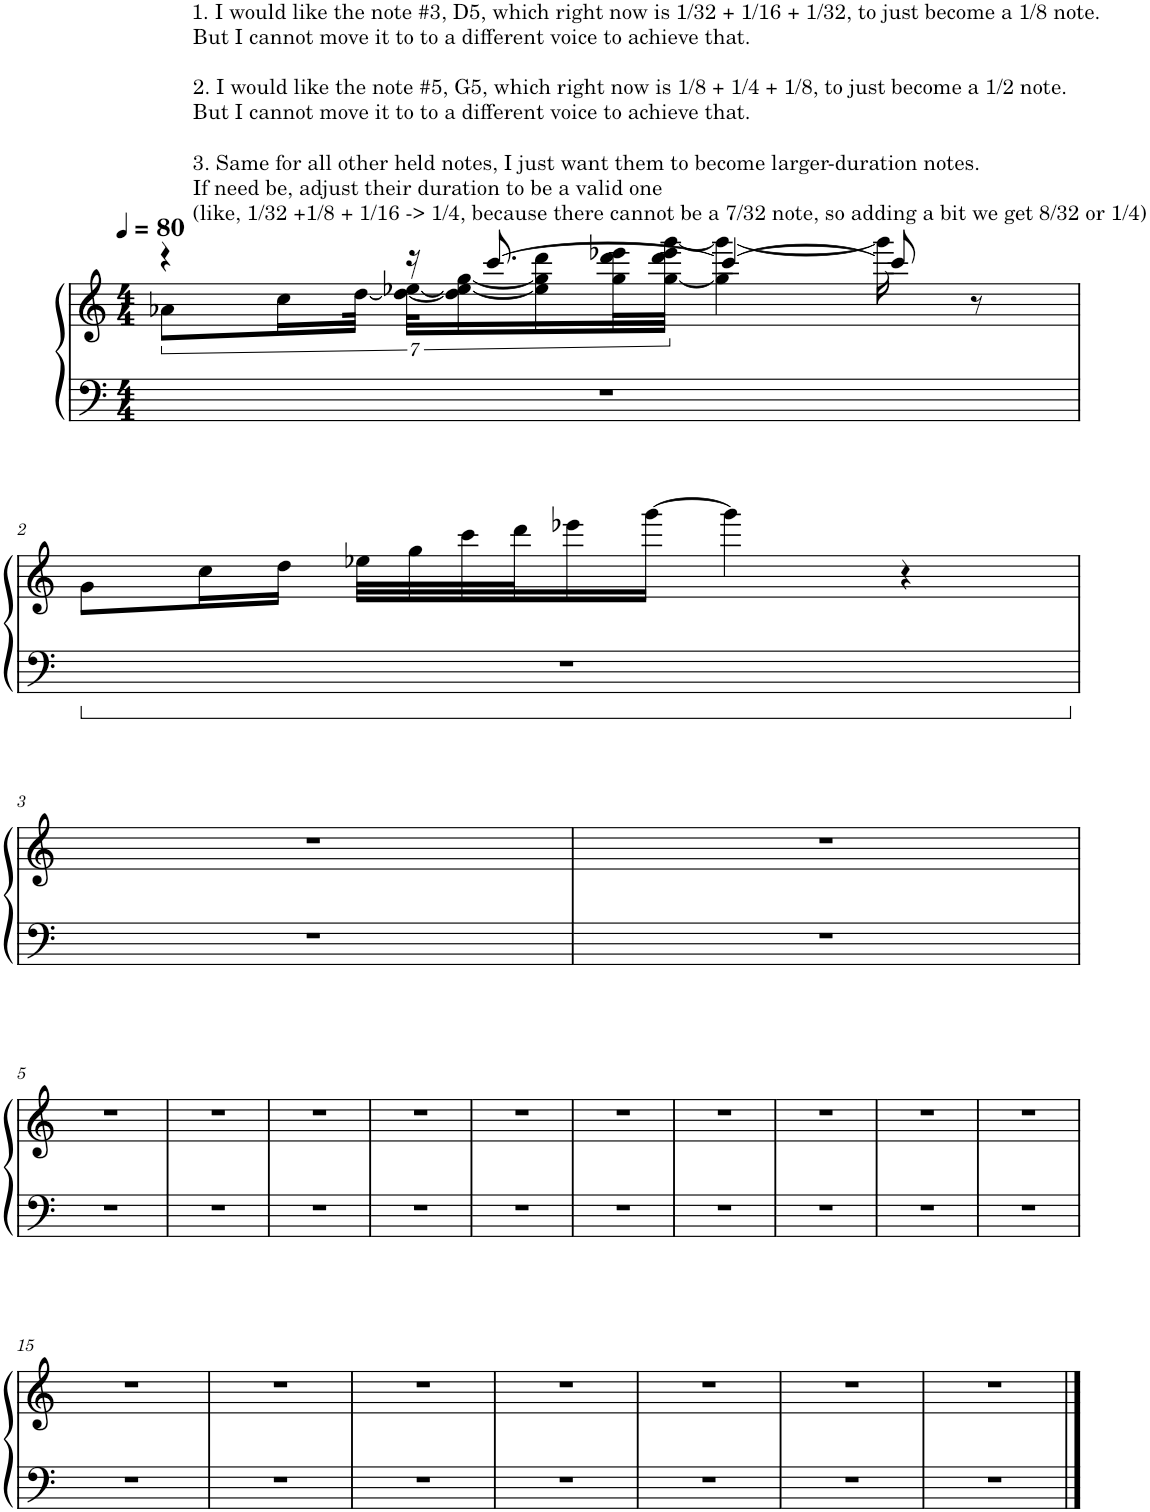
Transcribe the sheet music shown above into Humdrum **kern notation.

**kern	**kern
*part1	*part1
*staff2	*staff1
*I"Piano	*
*I'Pno.	*
*clefF4	*clefG2
*k[]	*k[]
*M4/4	*M4/4
*MM80	*MM80
=1	=1
*	*^
1r	4r	7a-X\L
.	.	14cc\L
!	!	!LO:TX:a:t=1. I would like the note #3, D5, which right now is 1/32 + 1/16 + 1/32, to just become a 1/8 note.
!	!	!LO:TX:a:t=But I cannot move it to to a different voice to achieve that.
!	!	!LO:TX:a:t=2. I would like the note #5, G5, which right now is 1/8 + 1/4 + 1/8, to just become a 1/2 note.
!	!	!LO:TX:a:t=But I cannot move it to to a different voice to achieve that.
!	!	!LO:TX:a:t=3. Same for all other held notes, I just want them to become larger-duration notes.
!	!	!LO:TX:a:t=If need be, adjust their duration to be a valid one
!	!	!LO:TX:a:t=(like, 1/32 +1/8 + 1/16 -> 1/4, because there cannot be a 7/32 note, so adding a bit we get 8/32 or 1/4)
.	.	[28dd\JJk
.	16r	28dd\_ [28ee-X\KLL
.	.	14dd\] 14ee-\_ [14gg\
.	[8.ccc/	.
.	.	14ee-\] 14gg\] 14ddd\
.	.	28gg\ 28ddd\ 28eee-X\L
.	.	[28gg\ 28ddd\ 28eee-\ [28ggg\JJJ
.	4ccc/_	4gg\] 4ggg\_
.	8ccc/]	16ggg\]
.	.	8.ryy
.	8r	.
*	*v	*v
!!LO:LB:g=z
=2	=2
1r	8g\L
.	16cc\L
.	16dd\JJ
.	32ee-X\LLL
.	32gg\
.	32ccc\
.	32ddd\J
.	16eee-X\
.	[16ggg\JJ
.	4ggg\]
.	4r
!!LO:LB:g=z
=3	=3
1r	1r
=4	=4
1r	1r
!!LO:LB:g=z
=5	=5
1r	1r
=6	=6
1r	1r
=7	=7
1r	1r
=8	=8
1r	1r
=9	=9
1r	1r
=10	=10
1r	1r
=11	=11
1r	1r
=12	=12
1r	1r
=13	=13
1r	1r
=14	=14
1r	1r
!!LO:LB:g=z
=15	=15
1r	1r
=16	=16
1r	1r
=17	=17
1r	1r
=18	=18
1r	1r
=19	=19
1r	1r
=20	=20
1r	1r
=21	=21
1r	1r
==	==
*-	*-
